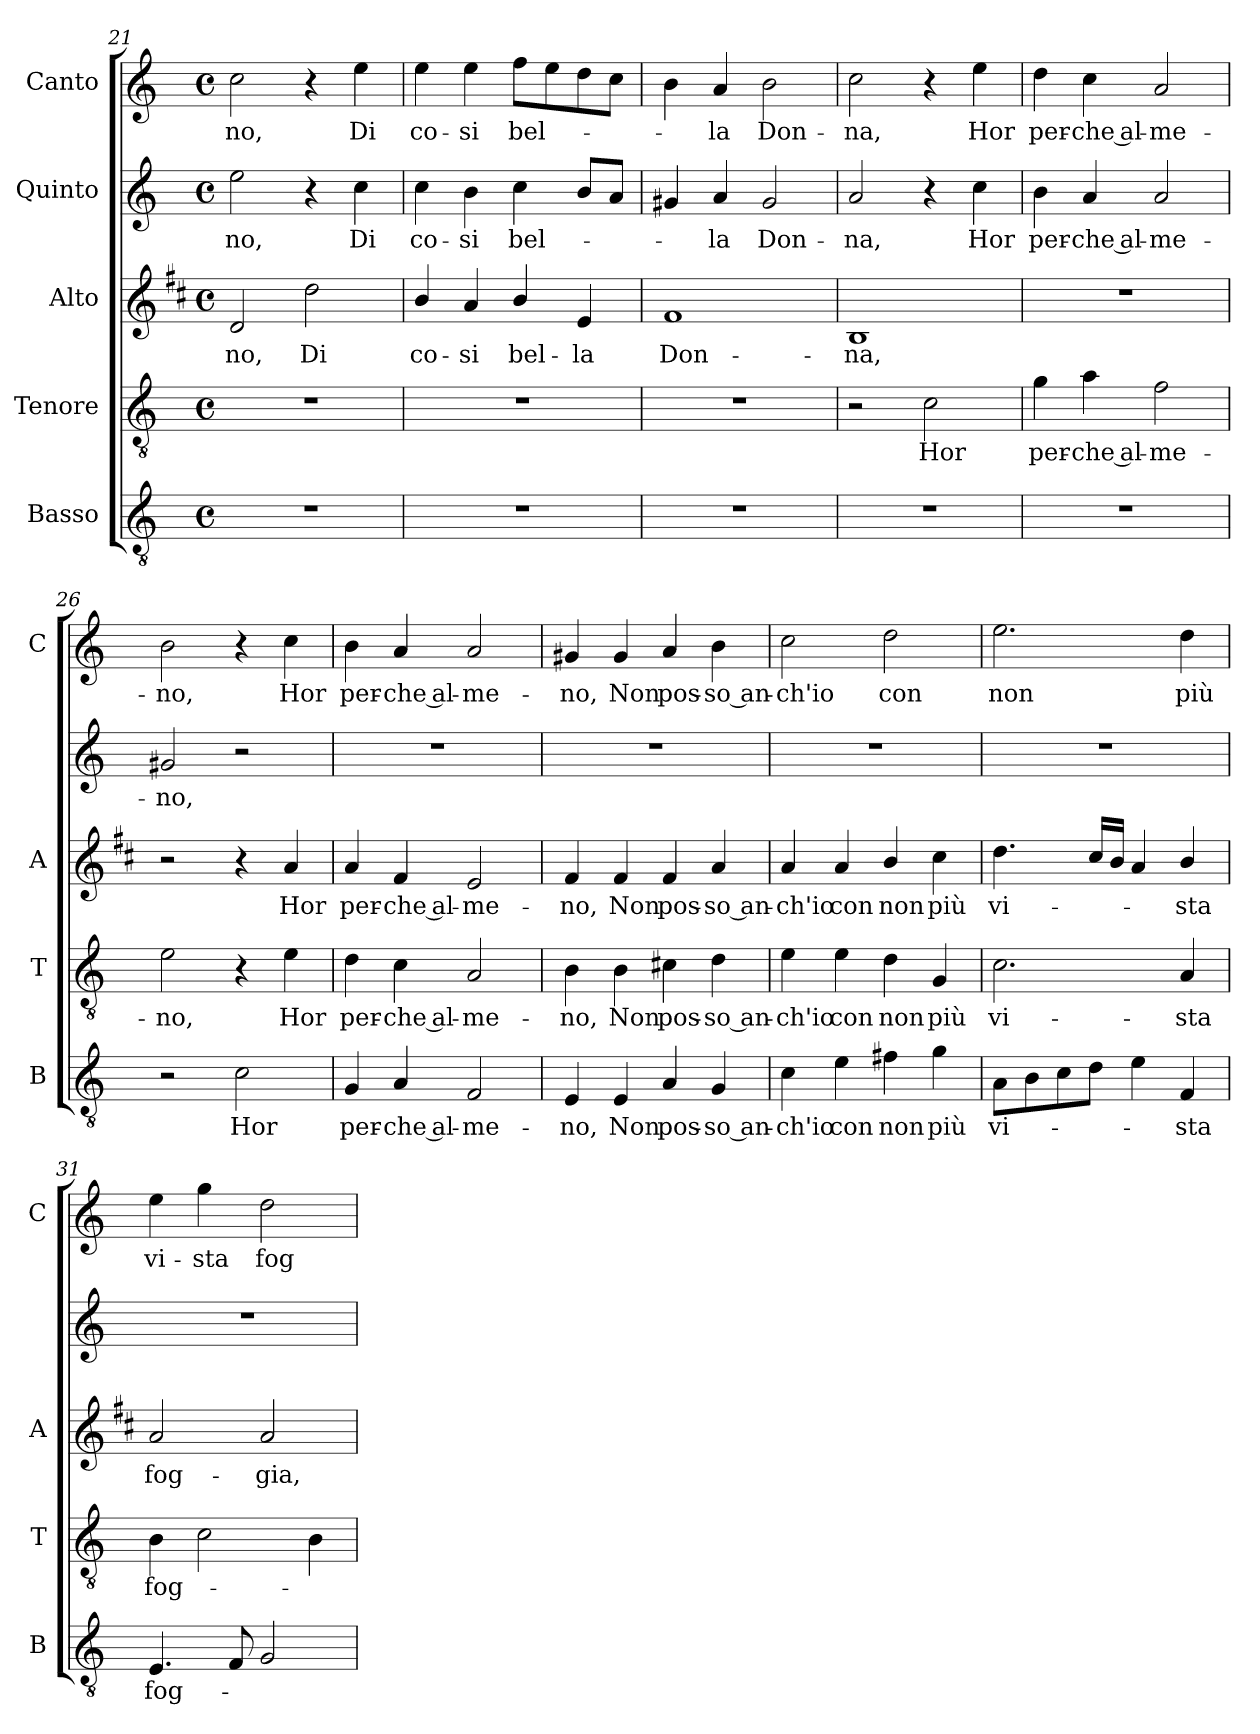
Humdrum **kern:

**kern	**text	**kern	**text	**kern	**text	**kern	**text	**kern	**text
*part5	*part5	*part4	*part4	*part3	*part3	*part2	*part2	*part1	*part1
*staff5	*staff5	*staff4	*staff4	*staff3	*staff3	*staff2	*staff2	*staff1	*staff1
*I"Basso	*	*I"Tenore	*	*I"Alto	*	*I"Quinto	*	*I"Canto	*
*I'B	*	*I'T	*	*I'A	*	*	*	*I'C	*
*clefGv2	*	*clefGv2	*	*clefG2	*	*clefG2	*	*clefG2	*
*	*	*	*	*ITrd1c2	*	*	*	*	*
*k[]	*	*k[]	*	*k[]	*	*k[]	*	*k[]	*
*C:	*	*C:	*	*C:	*	*C:	*	*C:	*
*M4/4	*	*M4/4	*	*M4/4	*	*M4/4	*	*M4/4	*
*met(c)	*	*met(c)	*	*met(c)	*	*met(c)	*	*met(c)	*
=21	=21	=21	=21	=21	=21	=21	=21	=21	=21
!	!	!	!	!	!LO:LY:b	!	!LO:LY:b	!	!LO:LY:b
1r	.	1r	.	2c/	-no,	2ee\	-no,	2cc\	-no,
!	!	!	!	!	!LO:LY:b	!	!	!	!
.	.	.	.	2cc\	Di	4r	.	4r	.
!	!	!	!	!	!	!	!LO:LY:b	!	!LO:LY:b
.	.	.	.	.	.	4cc\	Di	4ee\	Di
=22	=22	=22	=22	=22	=22	=22	=22	=22	=22
!	!	!	!	!	!LO:LY:b	!	!LO:LY:b	!	!LO:LY:b
1r	.	1r	.	4a/	co-	4cc\	co-	4ee\	co-
!	!	!	!	!	!LO:LY:b	!	!LO:LY:b	!	!LO:LY:b
.	.	.	.	4g/	-si	4b\	-si	4ee\	-si
!	!	!	!	!	!LO:LY:b	!	!LO:LY:b	!	!LO:LY:b
.	.	.	.	4a/	bel-	4cc\	bel-	8ff\L	bel-
.	.	.	.	.	.	.	.	8ee\	.
!	!	!	!	!	!LO:LY:b	!	!	!	!
.	.	.	.	4d/	-la	8b/L	.	8dd\	.
.	.	.	.	.	.	8a/J	.	8cc\J	.
!!LO:LB:g=z
=23	=23	=23	=23	=23	=23	=23	=23	=23	=23
!	!	!	!	!	!LO:LY:b	!	!	!	!
1r	.	1r	.	1e	Don-	4g#X/	.	4b\	.
!	!	!	!	!	!	!	!LO:LY:b	!	!LO:LY:b
.	.	.	.	.	.	4a/	-la	4a/	-la
!	!	!	!	!	!	!	!LO:LY:b	!	!LO:LY:b
.	.	.	.	.	.	2g#/	Don-	2b\	Don-
=24	=24	=24	=24	=24	=24	=24	=24	=24	=24
!	!	!	!	!	!LO:LY:b	!	!LO:LY:b	!	!LO:LY:b
1r	.	2r	.	1A	-na,	2a/	-na,	2cc\	-na,
!	!	!	!LO:LY:b	!	!	!	!	!	!
.	.	2c\	Hor	.	.	4r	.	4r	.
!	!	!	!	!	!	!	!LO:LY:b	!	!LO:LY:b
.	.	.	.	.	.	4cc\	Hor	4ee\	Hor
=25	=25	=25	=25	=25	=25	=25	=25	=25	=25
!	!	!	!LO:LY:b	!	!	!	!LO:LY:b	!	!LO:LY:b
1r	.	4g\	per-	1r	.	4b\	per-	4dd\	per-
!	!	!	!LO:LY:b	!	!	!	!LO:LY:b	!	!LO:LY:b
.	.	4a\	-che al-	.	.	4a/	-che al-	4cc\	-che al-
!	!	!	!LO:LY:b	!	!	!	!LO:LY:b	!	!LO:LY:b
.	.	2f\	-me-	.	.	2a/	-me-	2a/	-me-
=26	=26	=26	=26	=26	=26	=26	=26	=26	=26
!	!	!	!LO:LY:b	!	!	!	!LO:LY:b	!	!LO:LY:b
2r	.	2e\	-no,	2r	.	2g#X/	-no,	2b\	-no,
!	!LO:LY:b	!	!	!	!	!	!	!	!
2c\	Hor	4r	.	4r	.	2r	.	4r	.
!	!	!	!LO:LY:b	!	!LO:LY:b	!	!	!	!LO:LY:b
.	.	4e\	Hor	4g/	Hor	.	.	4cc\	Hor
=27	=27	=27	=27	=27	=27	=27	=27	=27	=27
!	!LO:LY:b	!	!LO:LY:b	!	!LO:LY:b	!	!	!	!LO:LY:b
4G/	per-	4d\	per-	4g/	per-	1r	.	4b\	per-
!	!LO:LY:b	!	!LO:LY:b	!	!LO:LY:b	!	!	!	!LO:LY:b
4A/	-che al-	4c\	-che al-	4e/	-che al-	.	.	4a/	-che al-
!	!LO:LY:b	!	!LO:LY:b	!	!LO:LY:b	!	!	!	!LO:LY:b
2F/	-me-	2A/	-me-	2d/	-me-	.	.	2a/	-me-
=28	=28	=28	=28	=28	=28	=28	=28	=28	=28
!	!LO:LY:b	!	!LO:LY:b	!	!LO:LY:b	!	!	!	!LO:LY:b
4E/	-no,	4B\	-no,	4e/	-no,	1r	.	4g#X/	-no,
!	!LO:LY:b	!	!LO:LY:b	!	!LO:LY:b	!	!	!	!LO:LY:b
4E/	Non	4B\	Non	4e/	Non	.	.	4g#/	Non
!	!LO:LY:b	!	!LO:LY:b	!	!LO:LY:b	!	!	!	!LO:LY:b
4A/	pos-	4c#X\	pos-	4e/	pos-	.	.	4a/	pos-
!	!LO:LY:b	!	!LO:LY:b	!	!LO:LY:b	!	!	!	!LO:LY:b
4G/	-so an-	4d\	-so an-	4g/	-so an-	.	.	4b\	-so an-
=29	=29	=29	=29	=29	=29	=29	=29	=29	=29
!	!LO:LY:b	!	!LO:LY:b	!	!LO:LY:b	!	!	!	!LO:LY:b
4c\	-ch'io	4e\	-ch'io	4g/	-ch'io	1r	.	2cc\	-ch'io
!	!LO:LY:b	!	!LO:LY:b	!	!LO:LY:b	!	!	!	!
4e\	con	4e\	con	4g/	con	.	.	.	.
!	!LO:LY:b	!	!LO:LY:b	!	!LO:LY:b	!	!	!	!LO:LY:b
4f#X\	non	4d\	non	4a/	non	.	.	2dd\	con
!	!LO:LY:b	!	!LO:LY:b	!	!LO:LY:b	!	!	!	!
4g\	più	4G/	più	4b\	più	.	.	.	.
!!LO:LB:g=z
=30	=30	=30	=30	=30	=30	=30	=30	=30	=30
!	!LO:LY:b	!	!LO:LY:b	!	!LO:LY:b	!	!	!	!LO:LY:b
8A\L	vi-	2.c\	vi-	4.cc\	vi-	1r	.	2.ee\	non
8B\	.	.	.	.	.	.	.	.	.
8c\	.	.	.	.	.	.	.	.	.
8d\J	.	.	.	16b/LL	.	.	.	.	.
.	.	.	.	16a/JJ	.	.	.	.	.
4e\	.	.	.	4g/	.	.	.	.	.
!	!LO:LY:b	!	!LO:LY:b	!	!LO:LY:b	!	!	!	!LO:LY:b
4F/	-sta	4A/	-sta	4a/	-sta	.	.	4dd\	più
=31	=31	=31	=31	=31	=31	=31	=31	=31	=31
!	!LO:LY:b	!	!LO:LY:b	!	!LO:LY:b	!	!	!	!LO:LY:b
4.E/	fog-	4B\	fog-	2g/	fog-	1r	.	4ee\	vi-
!	!	!	!	!	!	!	!	!	!LO:LY:b
.	.	2c\	.	.	.	.	.	4gg\	-sta
8F/	.	.	.	.	.	.	.	.	.
!	!	!	!	!	!LO:LY:b	!	!	!	!LO:LY:b
2G/	.	.	.	2g/	-gia,	.	.	2dd\	fog-
.	.	4B\	.	.	.	.	.	.	.
=	=	=	=	=	=	=	=	=	=
*-	*-	*-	*-	*-	*-	*-	*-	*-	*-
